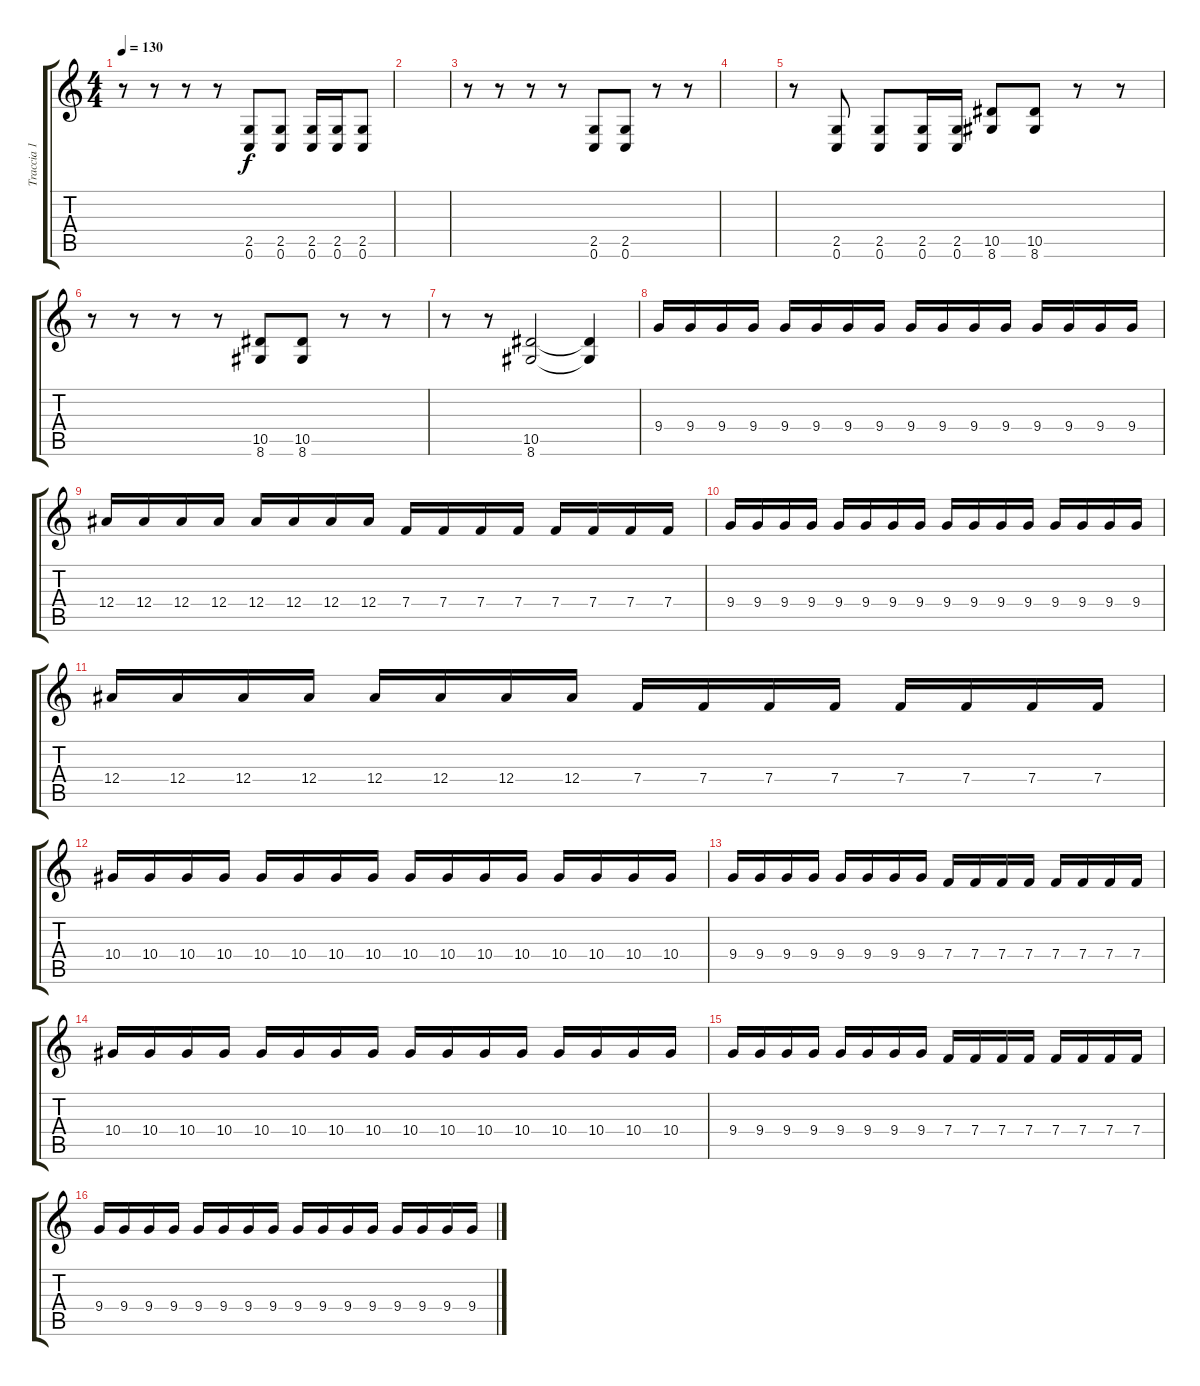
\track ("Traccia 1" "Traccia 1") {instrument distortionguitar}
\staff {score tabs}
\tuning (C4 G3 Eb3 Bb2 F2 C2) {hide}
\ts (4 4)
\tempo 130
\clef g2
\ks c
r.8{dy f} r.8 r.8 r.8 (2.5 0.6).8 (2.5 0.6).8 (2.5 0.6).16 (2.5 0.6).16 (2.5 0.6).8 |
|
r.8 r.8 r.8 r.8 (2.5 0.6).8 (2.5 0.6).8 r.8 r.8 |
|
r.8 (2.5 0.6).8 (2.5 0.6).8 (2.5 0.6).16 (2.5 0.6).16 (10.5 8.6).8 (10.5 8.6).8 r.8 r.8 |
r.8 r.8 r.8 r.8 (10.5 8.6).8 (10.5 8.6).8 r.8 r.8 |
r.8 r.8 (10.5 8.6).2 (10.5{t} 8.6{t}).4 |
9.4.16 9.4.16 9.4.16 9.4.16 9.4.16 9.4.16 9.4.16 9.4.16 9.4.16 9.4.16 9.4.16 9.4.16 9.4.16 9.4.16 9.4.16 9.4.16 |
12.4.16 12.4.16 12.4.16 12.4.16 12.4.16 12.4.16 12.4.16 12.4.16 7.4.16 7.4.16 7.4.16 7.4.16 7.4.16 7.4.16 7.4.16 7.4.16 |
9.4.16 9.4.16 9.4.16 9.4.16 9.4.16 9.4.16 9.4.16 9.4.16 9.4.16 9.4.16 9.4.16 9.4.16 9.4.16 9.4.16 9.4.16 9.4.16 |
12.4.16 12.4.16 12.4.16 12.4.16 12.4.16 12.4.16 12.4.16 12.4.16 7.4.16 7.4.16 7.4.16 7.4.16 7.4.16 7.4.16 7.4.16 7.4.16 |
10.4.16 10.4.16 10.4.16 10.4.16 10.4.16 10.4.16 10.4.16 10.4.16 10.4.16 10.4.16 10.4.16 10.4.16 10.4.16 10.4.16 10.4.16 10.4.16 |
9.4.16 9.4.16 9.4.16 9.4.16 9.4.16 9.4.16 9.4.16 9.4.16 7.4.16 7.4.16 7.4.16 7.4.16 7.4.16 7.4.16 7.4.16 7.4.16 |
10.4.16 10.4.16 10.4.16 10.4.16 10.4.16 10.4.16 10.4.16 10.4.16 10.4.16 10.4.16 10.4.16 10.4.16 10.4.16 10.4.16 10.4.16 10.4.16 |
9.4.16 9.4.16 9.4.16 9.4.16 9.4.16 9.4.16 9.4.16 9.4.16 7.4.16 7.4.16 7.4.16 7.4.16 7.4.16 7.4.16 7.4.16 7.4.16 |
9.4.16 9.4.16 9.4.16 9.4.16 9.4.16 9.4.16 9.4.16 9.4.16 9.4.16 9.4.16 9.4.16 9.4.16 9.4.16 9.4.16 9.4.16 9.4.16
